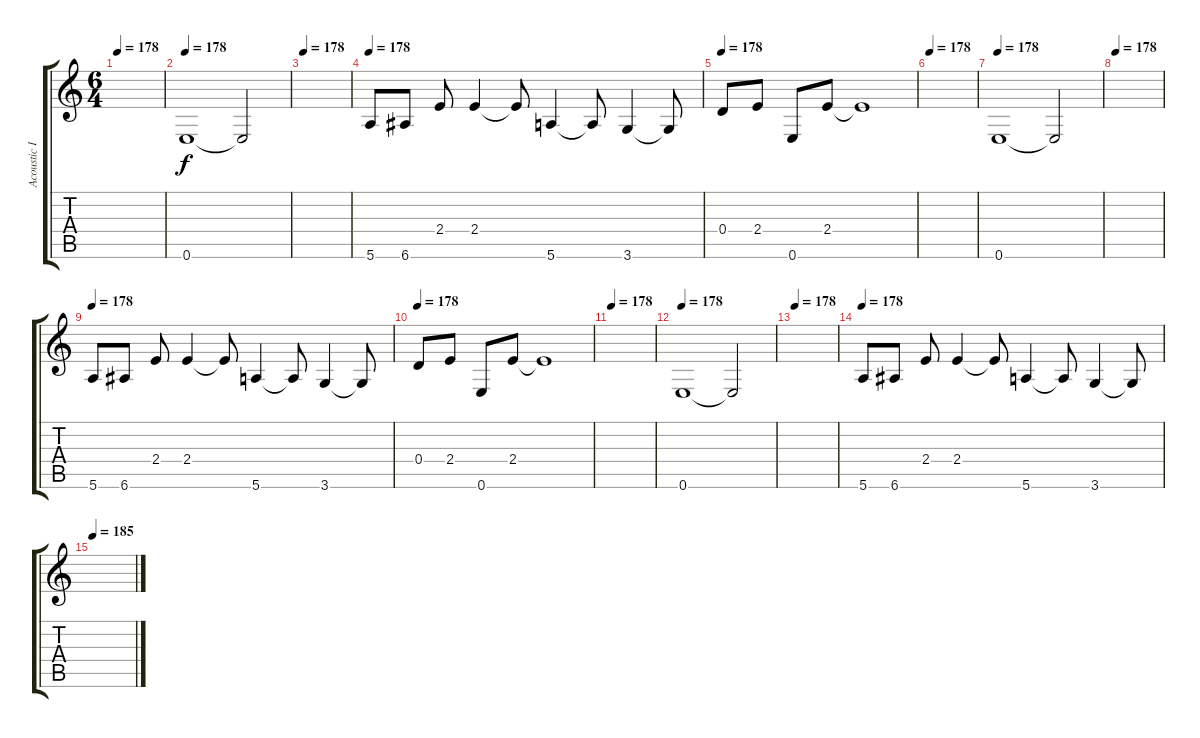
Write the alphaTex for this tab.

\track ("Acoustic III" "Acoustic I") {instrument acousticguitarsteel}
\staff {score tabs}
\tuning (E4 B3 G3 D3 A2 E2) {hide}
\ts (6 4)
\tempo 178
\clef g2
\ks c
|
\tempo 178
0.6.1 0.6{t}.2 |
\tempo 178
|
\tempo 178
5.6.8 6.6.8 2.4.8 2.4.4 2.4{t}.8 5.6.4 5.6{t}.8 3.6.4 3.6{t}.8 |
\tempo 178
0.4.8 2.4.8 0.6.8 2.4.8 2.4{t}.1 |
\tempo 178
|
\tempo 178
0.6.1 0.6{t}.2 |
\tempo 178
|
\tempo 178
5.6.8 6.6.8 2.4.8 2.4.4 2.4{t}.8 5.6.4 5.6{t}.8 3.6.4 3.6{t}.8 |
\tempo 178
0.4.8 2.4.8 0.6.8 2.4.8 2.4{t}.1 |
\tempo 178
|
\tempo 178
0.6.1 0.6{t}.2 |
\tempo 178
|
\tempo 178
5.6.8 6.6.8 2.4.8 2.4.4 2.4{t}.8 5.6.4 5.6{t}.8 3.6.4 3.6{t}.8 |
\tempo 185
